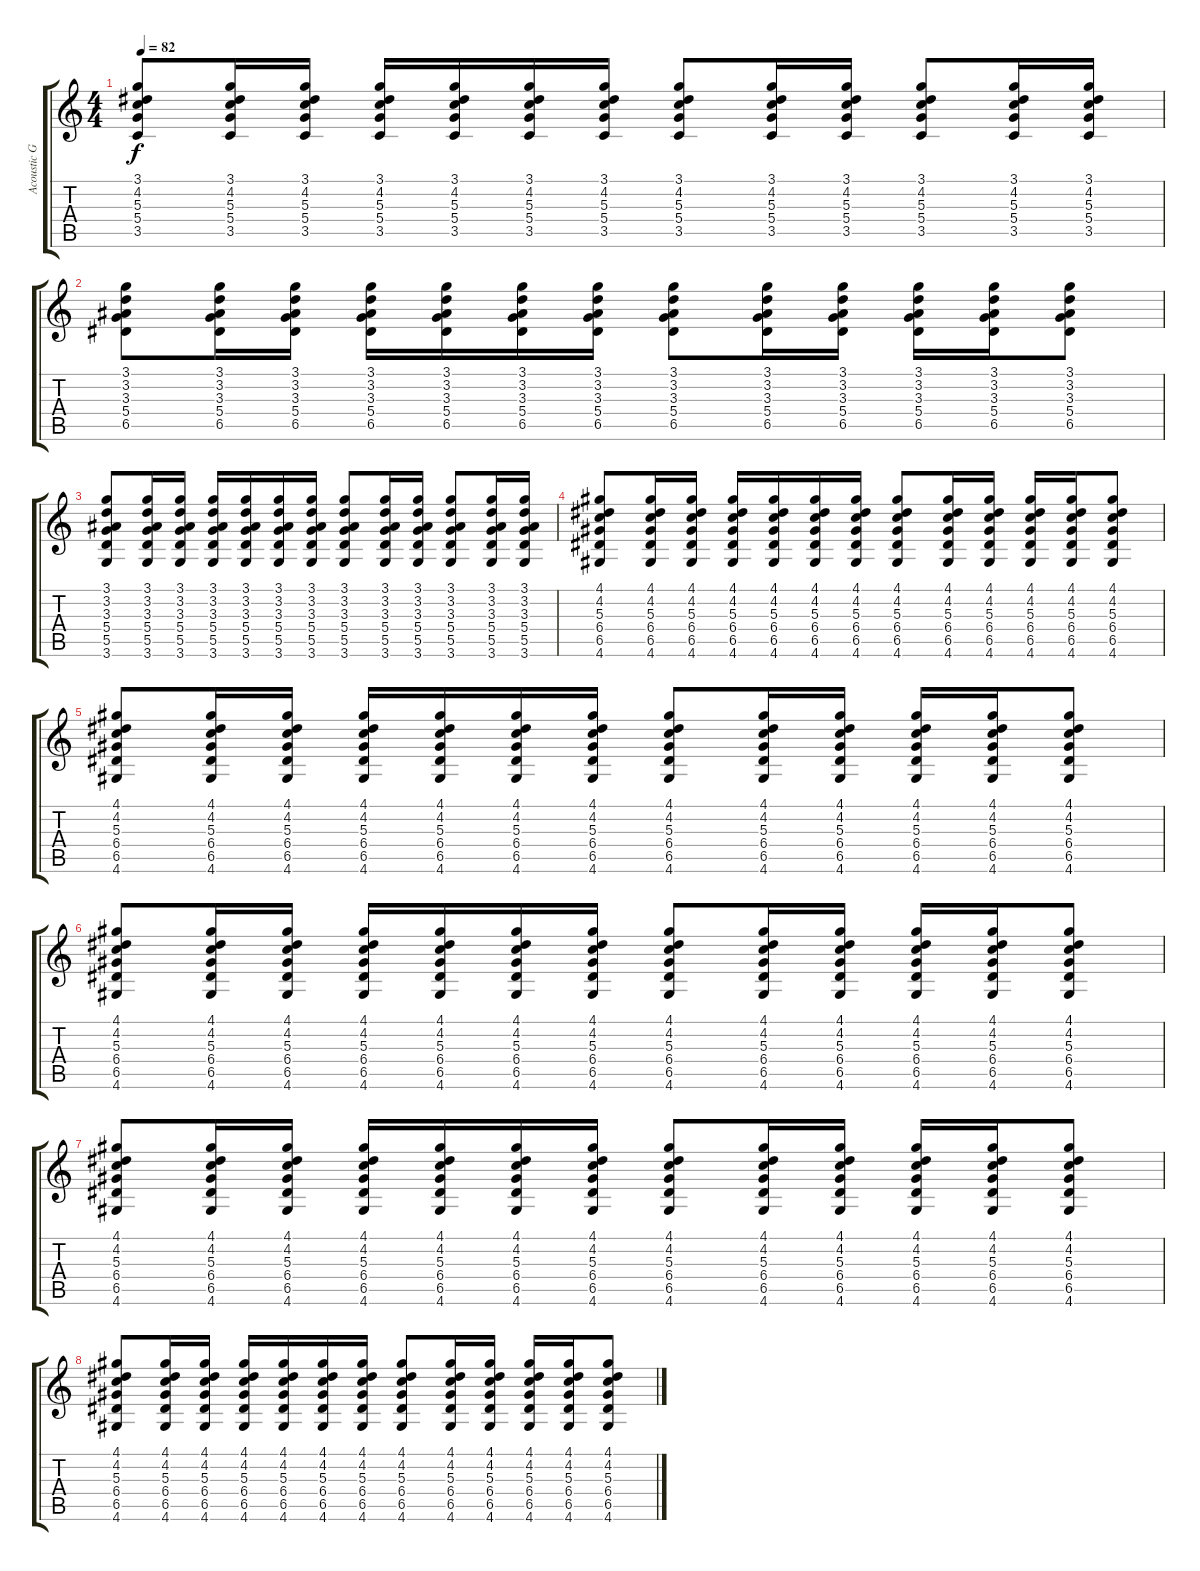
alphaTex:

\track ("Acoustic Guitar" "Acoustic G") {instrument slapbass2}
\staff {score tabs}
\tuning (E4 B3 G3 D3 A2 E2) {hide}
\ts (4 4)
\tempo 82
\clef g2
\ks c
(3.1 4.2 5.3 5.4 3.5).8{dy f} (3.1 4.2 5.3 5.4 3.5).16 (3.1 4.2 5.3 5.4 3.5).16 (3.1 4.2 5.3 5.4 3.5).16 (3.1 4.2 5.3 5.4 3.5).16 (3.1 4.2 5.3 5.4 3.5).16 (3.1 4.2 5.3 5.4 3.5).16 (3.1 4.2 5.3 5.4 3.5).8 (3.1 4.2 5.3 5.4 3.5).16 (3.1 4.2 5.3 5.4 3.5).16 (3.1 4.2 5.3 5.4 3.5).8 (3.1 4.2 5.3 5.4 3.5).16 (3.1 4.2 5.3 5.4 3.5).16 |
(3.1 3.2 3.3 5.4 6.5).8 (3.1 3.2 3.3 5.4 6.5).16 (3.1 3.2 3.3 5.4 6.5).16 (3.1 3.2 3.3 5.4 6.5).16 (3.1 3.2 3.3 5.4 6.5).16 (3.1 3.2 3.3 5.4 6.5).16 (3.1 3.2 3.3 5.4 6.5).16 (3.1 3.2 3.3 5.4 6.5).8 (3.1 3.2 3.3 5.4 6.5).16 (3.1 3.2 3.3 5.4 6.5).16 (3.1 3.2 3.3 5.4 6.5).16 (3.1 3.2 3.3 5.4 6.5).16 (3.1 3.2 3.3 5.4 6.5).8 |
(3.1 3.2 3.3 5.4 5.5 3.6).8 (3.1 3.2 3.3 5.4 5.5 3.6).16 (3.1 3.2 3.3 5.4 5.5 3.6).16 (3.1 3.2 3.3 5.4 5.5 3.6).16 (3.1 3.2 3.3 5.4 5.5 3.6).16 (3.1 3.2 3.3 5.4 5.5 3.6).16 (3.1 3.2 3.3 5.4 5.5 3.6).16 (3.1 3.2 3.3 5.4 5.5 3.6).8 (3.1 3.2 3.3 5.4 5.5 3.6).16 (3.1 3.2 3.3 5.4 5.5 3.6).16 (3.1 3.2 3.3 5.4 5.5 3.6).8 (3.1 3.2 3.3 5.4 5.5 3.6).16 (3.1 3.2 3.3 5.4 5.5 3.6).16 |
(4.1 4.2 5.3 6.4 6.5 4.6).8{volume 5} (4.1 4.2 5.3 6.4 6.5 4.6).16 (4.1 4.2 5.3 6.4 6.5 4.6).16 (4.1 4.2 5.3 6.4 6.5 4.6).16 (4.1 4.2 5.3 6.4 6.5 4.6).16 (4.1 4.2 5.3 6.4 6.5 4.6).16 (4.1 4.2 5.3 6.4 6.5 4.6).16 (4.1 4.2 5.3 6.4 6.5 4.6).8 (4.1 4.2 5.3 6.4 6.5 4.6).16 (4.1 4.2 5.3 6.4 6.5 4.6).16 (4.1 4.2 5.3 6.4 6.5 4.6).16 (4.1 4.2 5.3 6.4 6.5 4.6).16 (4.1 4.2 5.3 6.4 6.5 4.6).8 |
(4.1 4.2 5.3 6.4 6.5 4.6).8 (4.1 4.2 5.3 6.4 6.5 4.6).16 (4.1 4.2 5.3 6.4 6.5 4.6).16 (4.1 4.2 5.3 6.4 6.5 4.6).16 (4.1 4.2 5.3 6.4 6.5 4.6).16 (4.1 4.2 5.3 6.4 6.5 4.6).16 (4.1 4.2 5.3 6.4 6.5 4.6).16 (4.1 4.2 5.3 6.4 6.5 4.6).8 (4.1 4.2 5.3 6.4 6.5 4.6).16 (4.1 4.2 5.3 6.4 6.5 4.6).16 (4.1 4.2 5.3 6.4 6.5 4.6).16 (4.1 4.2 5.3 6.4 6.5 4.6).16 (4.1 4.2 5.3 6.4 6.5 4.6).8 |
(4.1 4.2 5.3 6.4 6.5 4.6).8 (4.1 4.2 5.3 6.4 6.5 4.6).16 (4.1 4.2 5.3 6.4 6.5 4.6).16 (4.1 4.2 5.3 6.4 6.5 4.6).16 (4.1 4.2 5.3 6.4 6.5 4.6).16 (4.1 4.2 5.3 6.4 6.5 4.6).16 (4.1 4.2 5.3 6.4 6.5 4.6).16 (4.1 4.2 5.3 6.4 6.5 4.6).8 (4.1 4.2 5.3 6.4 6.5 4.6).16 (4.1 4.2 5.3 6.4 6.5 4.6).16 (4.1 4.2 5.3 6.4 6.5 4.6).16 (4.1 4.2 5.3 6.4 6.5 4.6).16 (4.1 4.2 5.3 6.4 6.5 4.6).8 |
(4.1 4.2 5.3 6.4 6.5 4.6).8 (4.1 4.2 5.3 6.4 6.5 4.6).16 (4.1 4.2 5.3 6.4 6.5 4.6).16 (4.1 4.2 5.3 6.4 6.5 4.6).16 (4.1 4.2 5.3 6.4 6.5 4.6).16 (4.1 4.2 5.3 6.4 6.5 4.6).16 (4.1 4.2 5.3 6.4 6.5 4.6).16 (4.1 4.2 5.3 6.4 6.5 4.6).8 (4.1 4.2 5.3 6.4 6.5 4.6).16 (4.1 4.2 5.3 6.4 6.5 4.6).16 (4.1 4.2 5.3 6.4 6.5 4.6).16 (4.1 4.2 5.3 6.4 6.5 4.6).16 (4.1 4.2 5.3 6.4 6.5 4.6).8 |
(4.1 4.2 5.3 6.4 6.5 4.6).8 (4.1 4.2 5.3 6.4 6.5 4.6).16 (4.1 4.2 5.3 6.4 6.5 4.6).16 (4.1 4.2 5.3 6.4 6.5 4.6).16 (4.1 4.2 5.3 6.4 6.5 4.6).16 (4.1 4.2 5.3 6.4 6.5 4.6).16 (4.1 4.2 5.3 6.4 6.5 4.6).16 (4.1 4.2 5.3 6.4 6.5 4.6).8 (4.1 4.2 5.3 6.4 6.5 4.6).16 (4.1 4.2 5.3 6.4 6.5 4.6).16 (4.1 4.2 5.3 6.4 6.5 4.6).16 (4.1 4.2 5.3 6.4 6.5 4.6).16 (4.1 4.2 5.3 6.4 6.5 4.6).8
